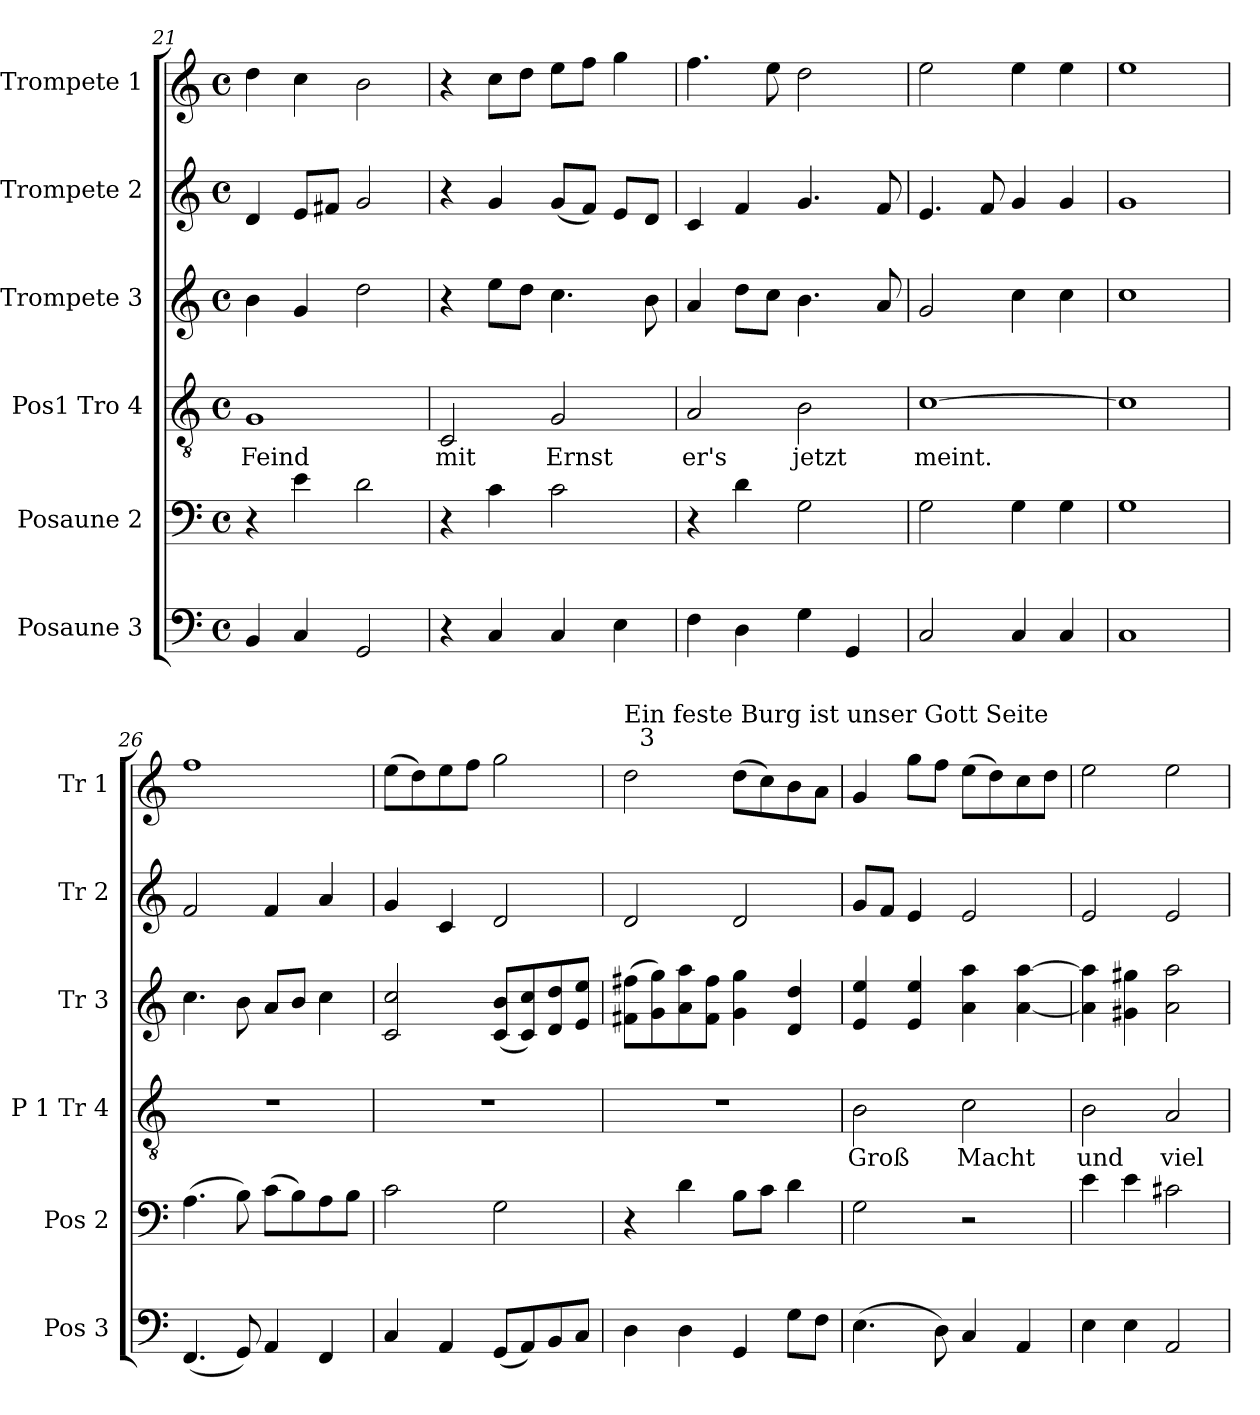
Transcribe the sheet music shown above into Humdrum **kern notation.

**kern	**kern	**kern	**text	**kern	**kern	**kern
*part6	*part5	*part4	*part4	*part3	*part2	*part1
*staff6	*staff5	*staff4	*staff4	*staff3	*staff2	*staff1
*I"Posaune 3	*I"Posaune 2	*I"Pos1 Tro 4	*	*I"Trompete 3	*I"Trompete 2	*I"Trompete 1
*I'Pos 3	*I'Pos 2	*I'P 1 Tr 4	*	*I'Tr 3	*I'Tr 2	*I'Tr 1
*clefF4	*clefF4	*clefGv2	*	*clefG2	*clefG2	*clefG2
*	*	*	*	*ITrd1c2	*ITrd1c2	*ITrd1c2
*k[]	*k[]	*k[]	*	*k[b-e-]	*k[b-e-]	*k[b-e-]
*M4/4	*M4/4	*M4/4	*	*M4/4	*M4/4	*M4/4
*met(c)	*met(c)	*met(c)	*	*met(c)	*met(c)	*met(c)
=21	=21	=21	=21	=21	=21	=21
4BB	4r	1G	Feind	4a	4c	4cc
4C	4e	.	.	4f	8dL	4b-
.	.	.	.	.	8enJ	.
2GG	2d	.	.	2cc	2f	2a
=22	=22	=22	=22	=22	=22	=22
4r	4r	2C	mit	4r	4r	4r
4C	4c	.	.	8ddL	4f	8b-L
.	.	.	.	8ccJ	.	8ccJ
4C	2c	2G	Ernst	4.b-	(<8fL	8ddL
.	.	.	.	.	8e-J)	8ee-J
4E	.	.	.	.	8dL	4ff
.	.	.	.	8a	8cJ	.
!!LO:LB:g=z
=23	=23	=23	=23	=23	=23	=23
4F	4r	2A	er's	4g	4B-	4.ee-
4D	4d	.	.	8ccL	4e-	.
.	.	.	.	8b-J	.	8dd
4G	2G	2B	jetzt	4.a	4.f	2cc
4GG	.	.	.	.	.	.
.	.	.	.	8g	8e-	.
=24	=24	=24	=24	=24	=24	=24
2C	2G	[1c	meint.	2f	4.d	2dd
.	.	.	.	.	8e-	.
4C	4G	.	.	4b-\	4f	4dd
4C	4G	.	.	4b-\	4f	4dd
=25	=25	=25	=25	=25	=25	=25
1C	1G	1c]	.	1b-	1f	1dd
=26	=26	=26	=26	=26	=26	=26
(<4.FF	(>4.A	1r	.	4.b-\	2e-	1ee-
8GG)	8B)	.	.	8a\	.	.
4AA	(>8cL	.	.	8gL	4e-	.
.	8B)	.	.	8aJ	.	.
4FF	8A	.	.	4b-\	4g	.
.	8BJ	.	.	.	.	.
=27	=27	=27	=27	=27	=27	=27
4C	2c	1r	.	2B- 2b-	4f	(>8ddL
.	.	.	.	.	.	8cc)
4AA	.	.	.	.	4B-	8dd
.	.	.	.	.	.	8ee-J
(<8GGL	2G	.	.	(<8B- 8aL	2c	2ff
8AA)	.	.	.	8B- 8b-)	.	.
8BB	.	.	.	8c 8cc	.	.
8CJ	.	.	.	8d 8ddJ	.	.
!!LO:LB:g=z
=28	=28	=28	=28	=28	=28	=28
!	!	!	!	!	!	!LO:TX:a:t=Ein feste Burg ist unser Gott Seite\n                           3
4D	4r	1r	.	(>8en 8eenL	2c	2cc
.	.	.	.	8f 8ff)	.	.
4D	4d	.	.	8g 8gg	.	.
.	.	.	.	8e 8eeJ	.	.
4GG	8BL	.	.	4f 4ff	2c	(>8ccL
.	8cJ	.	.	.	.	8b-)
8GL	4d	.	.	4c 4cc	.	8a
8FJ	.	.	.	.	.	8gJ
=29	=29	=29	=29	=29	=29	=29
(>4.E	2G	2B	Groß	4d 4dd	8fL	4f
.	.	.	.	.	8e-J	.
.	.	.	.	4d 4dd	4d	8ffL
8D)	.	.	.	.	.	8ee-J
4C	2r	2c	Macht	4g 4gg	2d	(>8ddL
.	.	.	.	.	.	8cc)
4AA	.	.	.	[4g [4gg	.	8b-
.	.	.	.	.	.	8ccJ
=30	=30	=30	=30	=30	=30	=30
4E	4e	2B	und	4g] 4gg]	2d	2dd
4E	4e	.	.	4f#X 4ff#X	.	.
2AA	2c#X	2A	viel	2g 2gg	2d	2dd
=	=	=	=	=	=	=
*-	*-	*-	*-	*-	*-	*-
